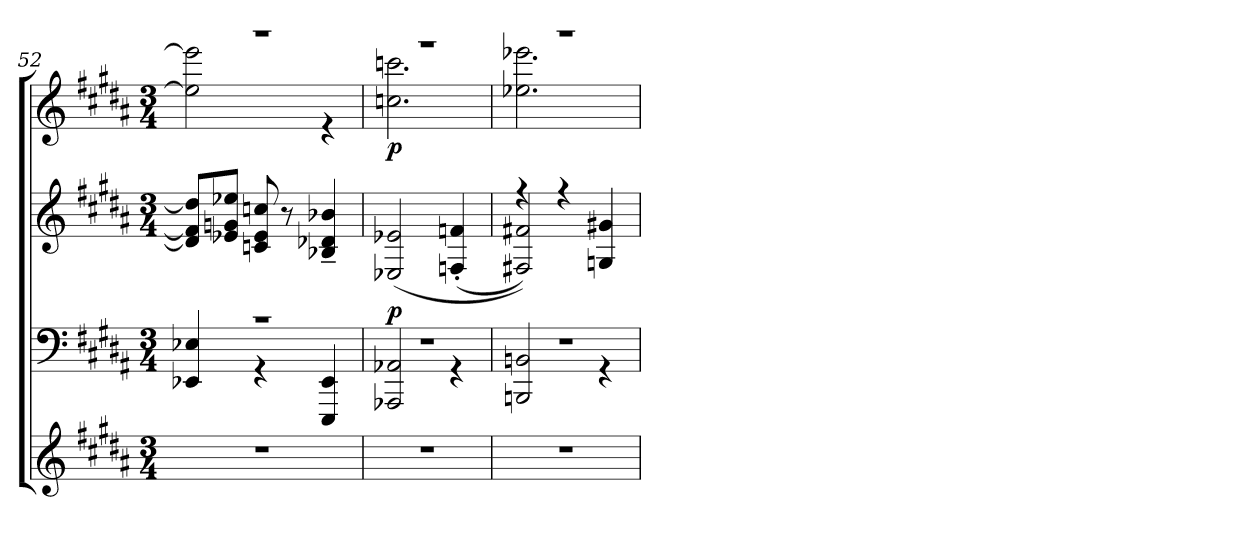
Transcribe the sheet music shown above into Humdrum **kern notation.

**kern	**kern	**kern	**dynam	**kern	**dynam
*part3	*part2	*part2	*part2	*part1	*part1
*staff4	*staff3	*staff2	*staff2/3	*staff1	*staff1
*clefG2	*clefF4	*clefG2	*	*clefG2	*
*k[f#c#g#d#a#]	*k[f#c#g#d#a#]	*k[f#c#g#d#a#]	*	*k[f#c#g#d#a#]	*
*M3/4	*M3/4	*M3/4	*	*M3/4	*
=52	=52	=52	=52	=52	=52
*	*^	*	*	*^	*
2.r	2.r	4EE-X/ 4E-X/	8d-/] 8f/] 8dd-/]L	.	2.r	2ee-\] 2eee-\]	.
.	.	.	8e-X/ 8gn/ 8ee-X/J	.	.	.	.
.	.	4r	8cn/ 8e-/ 8ccn/	.	.	.	.
.	.	.	8r	.	.	.	.
.	.	4EEE/ 4EE-/	4B-X/~ 4d-X/~ 4b-X/~	.	.	4r	.
=53	=53	=53	=53	=53	=53	=53	=53
!	!	!	!	!LO:DY:a=2	!	!	!LO:DY:b
2.r	2.r	2AAA-X/ 2AA-X/	(>2E-X/ 2e-X/	p	2.r	2.ccn\ 2.cccn\	p
.	.	4r	(<4Fn/' 4fn/'	.	.	.	.
=54	=54	=54	=54	=54	=54	=54	=54
*	*	*	*^	*	*	*	*
2.r	2.r	2BBBn/ 2BBn/	4r	2F#X/ 2f#X/))	.	2.r	2.ee-X\ 2.eee-X\	.
.	.	.	4r	.	.	.	.	.
.	.	4r	4Gn/ 4g#X/	4ryy	.	.	.	.
*	*v	*v	*	*	*	*v	*v	*
*	*	*v	*v	*	*	*
=	=	=	=	=	=
*-	*-	*-	*-	*-	*-
